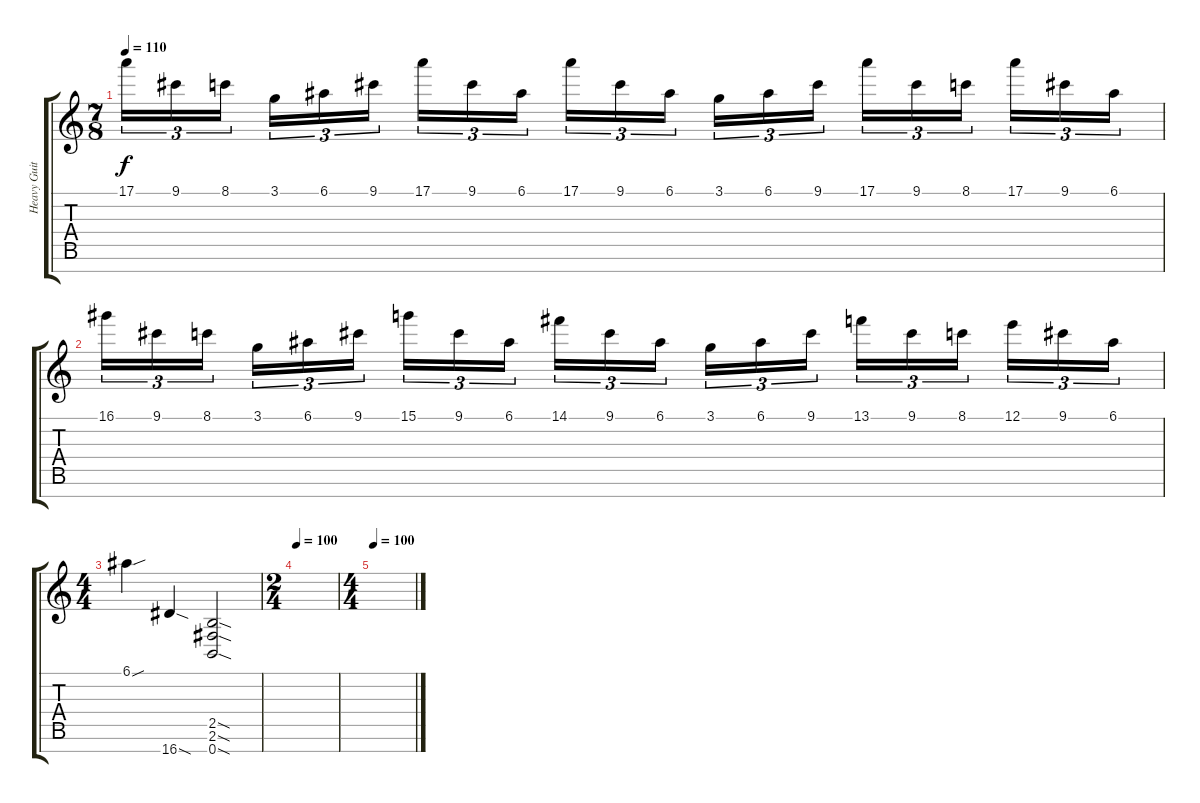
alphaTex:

\track ("Heavy Guitar 1" "Heavy Guit") {instrument overdrivenguitar}
\staff {score tabs}
\tuning (E4 B3 G3 D3 A2 E2 B1) {hide}
\ts (7 8)
\tempo 110
\clef g2
\ks c
17.1.16{tu (3 2) dy f} 9.1.16{tu (3 2)} 8.1.16{tu (3 2)} 3.1.16{tu (3 2)} 6.1.16{tu (3 2)} 9.1.16{tu (3 2)} 17.1.16{tu (3 2)} 9.1.16{tu (3 2)} 6.1.16{tu (3 2)} 17.1.16{tu (3 2)} 9.1.16{tu (3 2)} 6.1.16{tu (3 2)} 3.1.16{tu (3 2)} 6.1.16{tu (3 2)} 9.1.16{tu (3 2)} 17.1.16{tu (3 2)} 9.1.16{tu (3 2)} 8.1.16{tu (3 2)} 17.1.16{tu (3 2)} 9.1.16{tu (3 2)} 6.1.16{tu (3 2)} |
16.1.16{tu (3 2)} 9.1.16{tu (3 2)} 8.1.16{tu (3 2)} 3.1.16{tu (3 2)} 6.1.16{tu (3 2)} 9.1.16{tu (3 2)} 15.1.16{tu (3 2)} 9.1.16{tu (3 2)} 6.1.16{tu (3 2)} 14.1.16{tu (3 2)} 9.1.16{tu (3 2)} 6.1.16{tu (3 2)} 3.1.16{tu (3 2)} 6.1.16{tu (3 2)} 9.1.16{tu (3 2)} 13.1.16{tu (3 2)} 9.1.16{tu (3 2)} 8.1.16{tu (3 2)} 12.1.16{tu (3 2)} 9.1.16{tu (3 2)} 6.1.16{tu (3 2)} |
\ts (4 4)
6.1{sou}.4 16.7{sod}.4 (2.5{sod} 2.6{sod} 0.7{sod}).2 |
\ts (2 4)
\tempo 100
|
\ts (4 4)
\tempo 100
